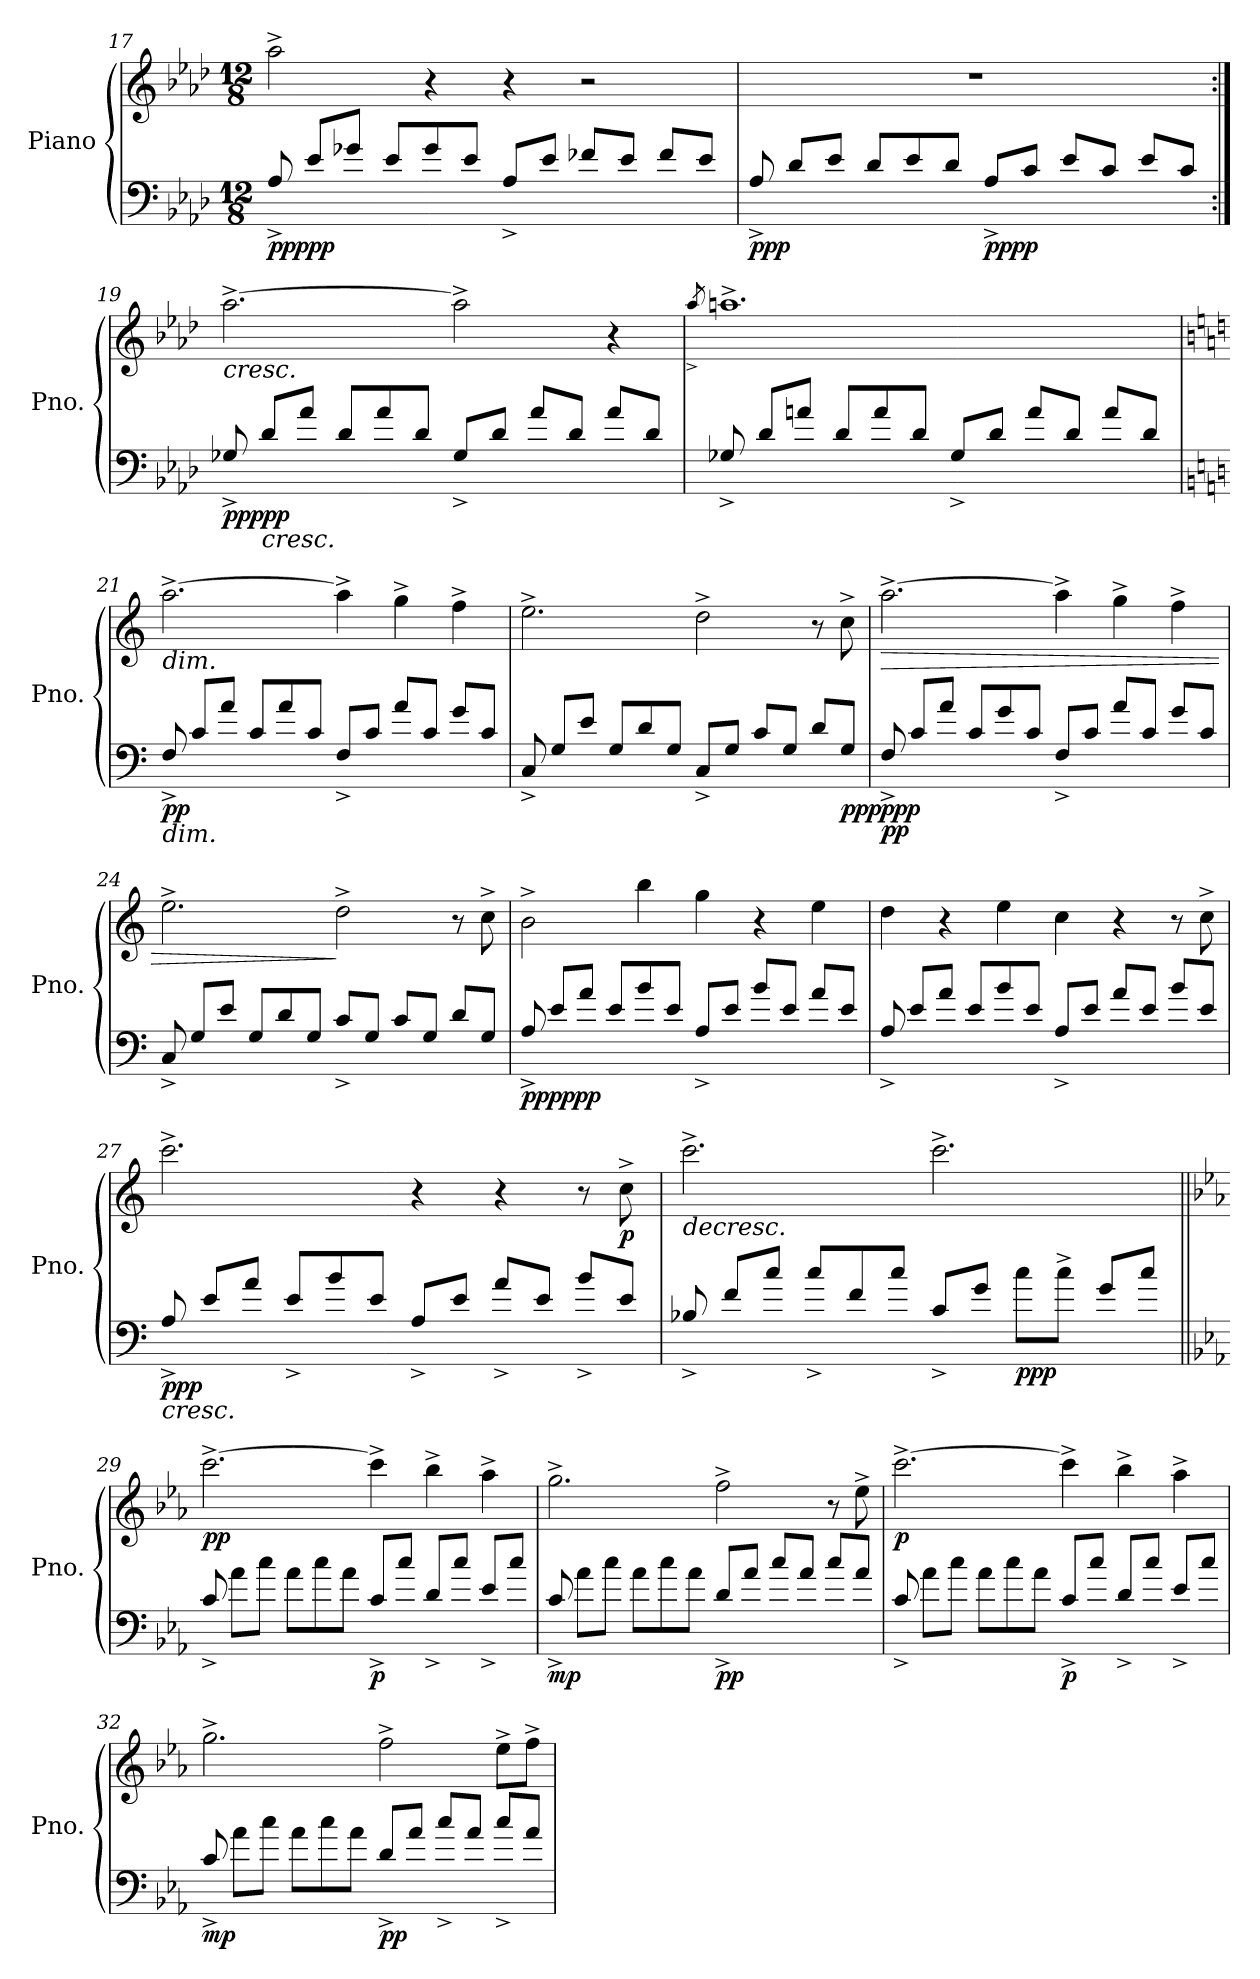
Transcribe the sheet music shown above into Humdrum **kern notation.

**kern	**kern	**dynam
*part1	*part1	*part1
*staff2	*staff1	*staff1/2
*I"Piano	*	*
*I'Pno.	*	*
!!LO:LB:g=z
*clefF4	*clefG2	*
*k[b-e-a-d-]	*k[b-e-a-d-]	*
*M12/8	*M12/8	*
=17	=17	=17
!	!	!LO:DY:b=2
!	!	!LO:DY:n=1:b
8A-^/	2aa-^\	pp ppp
8e-/L	.	.
8g-X/J	.	.
8e-/L	.	.
8g-/	4r	.
8e-/J	.	.
8A-^/L	4r	.
8e-/J	.	.
8f-X/L	2r	.
8e-/J	.	.
8f-/L	.	.
8e-/J	.	.
=18	=18	=18
!	!	!LO:DY:b=2
8A-^/	1.r	ppp
8d-/L	.	.
8e-/J	.	.
8d-/L	.	.
8e-/	.	.
8d-/J	.	.
*	*MM114	*
!	!	!LO:DY:b=2
8A-^/L	.	pppp
8c/J	.	.
8e-/L	.	.
8c/J	.	.
8e-/L	.	.
8c/J	.	.
=19:|!	=19:|!	=19:|!
*	*MM126	*
!	!LO:TX:b:i:t=cresc.	!
!	!	!LO:DY:b=2
!	!	!LO:DY:n=1:b
8G-X^/	[2.aa-^\	ppp pp
!LO:TX:b:i:t=cresc.	!	!
8d-/L	.	.
8a-/J	.	.
8d-/L	.	.
8a-/	.	.
8d-/J	.	.
8G-^/L	2aa-^\]	.
8d-/J	.	.
8a-/L	.	.
8d-/J	.	.
8a-/L	4r	.
8d-/J	.	.
=20	=20	=20
*	*MM122	*
.	8qaa-^/	.
8G-X^/	1.aan^	.
8d-/L	.	.
8an/J	.	.
8d-/L	.	.
8a/	.	.
8d-/J	.	.
*	*MM108	*
8G-^/L	.	.
8d-/J	.	.
8a/L	.	.
8d-/J	.	.
8a/L	.	.
8d-/J	.	.
=21	=21	=21
*k[]	*k[]	*
*	*MM126	*
!	!LO:TX:b:i:t=dim.	!
!LO:TX:b:i:t=dim.	!	!
!	!	!LO:DY:b=2
!	!	!LO:DY:n=1:b
8F^/	[2.aa^\	p p
8c/L	.	.
8a/J	.	.
8c/L	.	.
8a/	.	.
8c/J	.	.
8F^/L	4aa^\]	.
8c/J	.	.
8a/L	4gg^\	.
8c/J	.	.
8g/L	4ff^\	.
8c/J	.	.
!!LO:PB:g=z
=22	=22	=22
8C^/	2.ee^\	.
8G/L	.	.
8e/J	.	.
8G/L	.	.
8d/	.	.
8G/J	.	.
8C^/L	2dd^\	.
8G/J	.	.
8c/L	.	.
8G/J	.	.
8d/L	8r	.
!	!	!LO:DY:b=2
!	!	!LO:DY:n=1:b
8G/J	8cc^\	ppp ppp
=23	=23	=23
!	!	!LO:HP:b
!	!	!LO:DY:n=1:b=2
!	!	!LO:DY:n=2:b
8F^/	[2.aa^\	> p p
8c/L	.	.
8a/J	.	.
8c/L	.	.
8g/	.	.
8c/J	.	.
8F^/L	4aa^\]	.
8c/J	.	.
8a/L	4gg^\	.
8c/J	.	.
8g/L	4ff^\	.
8c/J	.	.
=24	=24	=24
8C^/	2.ee^\	.
8G/L	.	.
8e/J	.	.
8G/L	.	.
8d/	.	.
8G/J	.	.
8c^/L	2dd^\	]
8G/J	.	.
8c/L	.	.
8G/J	.	.
8d/L	8r	.
8G/J	8cc^\	.
=25	=25	=25
!	!	!LO:DY:b=2
!	!	!LO:DY:n=1:b
8A^/	2b^\	ppp ppp
8e/L	.	.
8a/J	.	.
8e/L	.	.
8b/	4bb\	.
8e/J	.	.
8A^/L	4gg\	.
8e/J	.	.
8b/L	4r	.
8e/J	.	.
8a/L	4ee\	.
8e/J	.	.
=26	=26	=26
8A^/	4dd\	.
8e/L	.	.
8a/J	4r	.
8e/L	.	.
8b/	4ee\	.
8e/J	.	.
*	*MM114	*
8A^/L	4cc\	.
8e/J	.	.
8a/L	4r	.
8e/J	.	.
8b/L	8r	.
8e/J	8cc^\	.
=27	=27	=27
*	*MM126	*
!LO:TX:b:i:t=cresc.	!	!
!	!	!LO:DY:b=2
8A^/	2.ccc^\	ppp
8e/L	.	.
8a/J	.	.
8e^/L	.	.
8b/	.	.
8e/J	.	.
8A^/L	4r	.
8e/J	.	.
8a^/L	4r	.
8e/J	.	.
8b^/L	8r	.
!	!	!LO:DY:b
8e/J	8cc^\	p
!!LO:LB:g=z
=28	=28	=28
!	!	!LO:HP:b
8B-X^/	2.ccc^\	>
8f/L	.	.
8cc/J	.	.
8cc^/L	.	.
8f/	.	.
8cc/J	.	.
8c^/L	2.ccc^\	.
8g/J	.	.
!	!	!LO:DY:b=2
8cc\L	.	ppp
8cc^\J	.	.
8g/L	.	.
8cc/J	.	.
.	.	]
=29||	=29||	=29||
*k[b-e-a-]	*k[b-e-a-]	*
!	!	!LO:DY:b
8c^/	[2.ccc^\	pp
8a-\L	.	.
8cc\J	.	.
8a-\L	.	.
8cc\	.	.
8a-\J	.	.
!	!	!LO:DY:b=2
8c^/L	4ccc^\]	p
8cc/J	.	.
8d^/L	4bb-^\	.
8cc/J	.	.
8e-^/L	4aa-^\	.
8cc/J	.	.
=30	=30	=30
!	!	!LO:DY:b=2
8c^/	2.gg^\	mp
8a-\L	.	.
8cc\J	.	.
8a-\L	.	.
8cc\	.	.
8a-\J	.	.
!	!	!LO:DY:b=2
8d^/L	2ff^\	pp
8a-/J	.	.
8cc/L	.	.
8a-/J	.	.
8cc/L	8r	.
8a-/J	8ee-^\	.
=31	=31	=31
!	!	!LO:DY:b
8c^/	[2.ccc^\	p
8a-\L	.	.
8cc\J	.	.
8a-\L	.	.
8cc\	.	.
8a-\J	.	.
!	!	!LO:DY:b=2
8c^/L	4ccc^\]	p
8cc/J	.	.
8d^/L	4bb-^\	.
8cc/J	.	.
8e-^/L	4aa-^\	.
8cc/J	.	.
=32	=32	=32
!	!	!LO:DY:b=2
8c^/	2.gg^\	mp
8a-\L	.	.
8cc\J	.	.
8a-\L	.	.
8cc\	.	.
8a-\J	.	.
!	!	!LO:DY:b=2
8d^/L	2ff^\	pp
8a-/J	.	.
8cc^/L	.	.
8a-/J	.	.
8cc^/L	8ee-^\L	.
8a-/J	8ff^\J	.
=	=	=
*-	*-	*-
